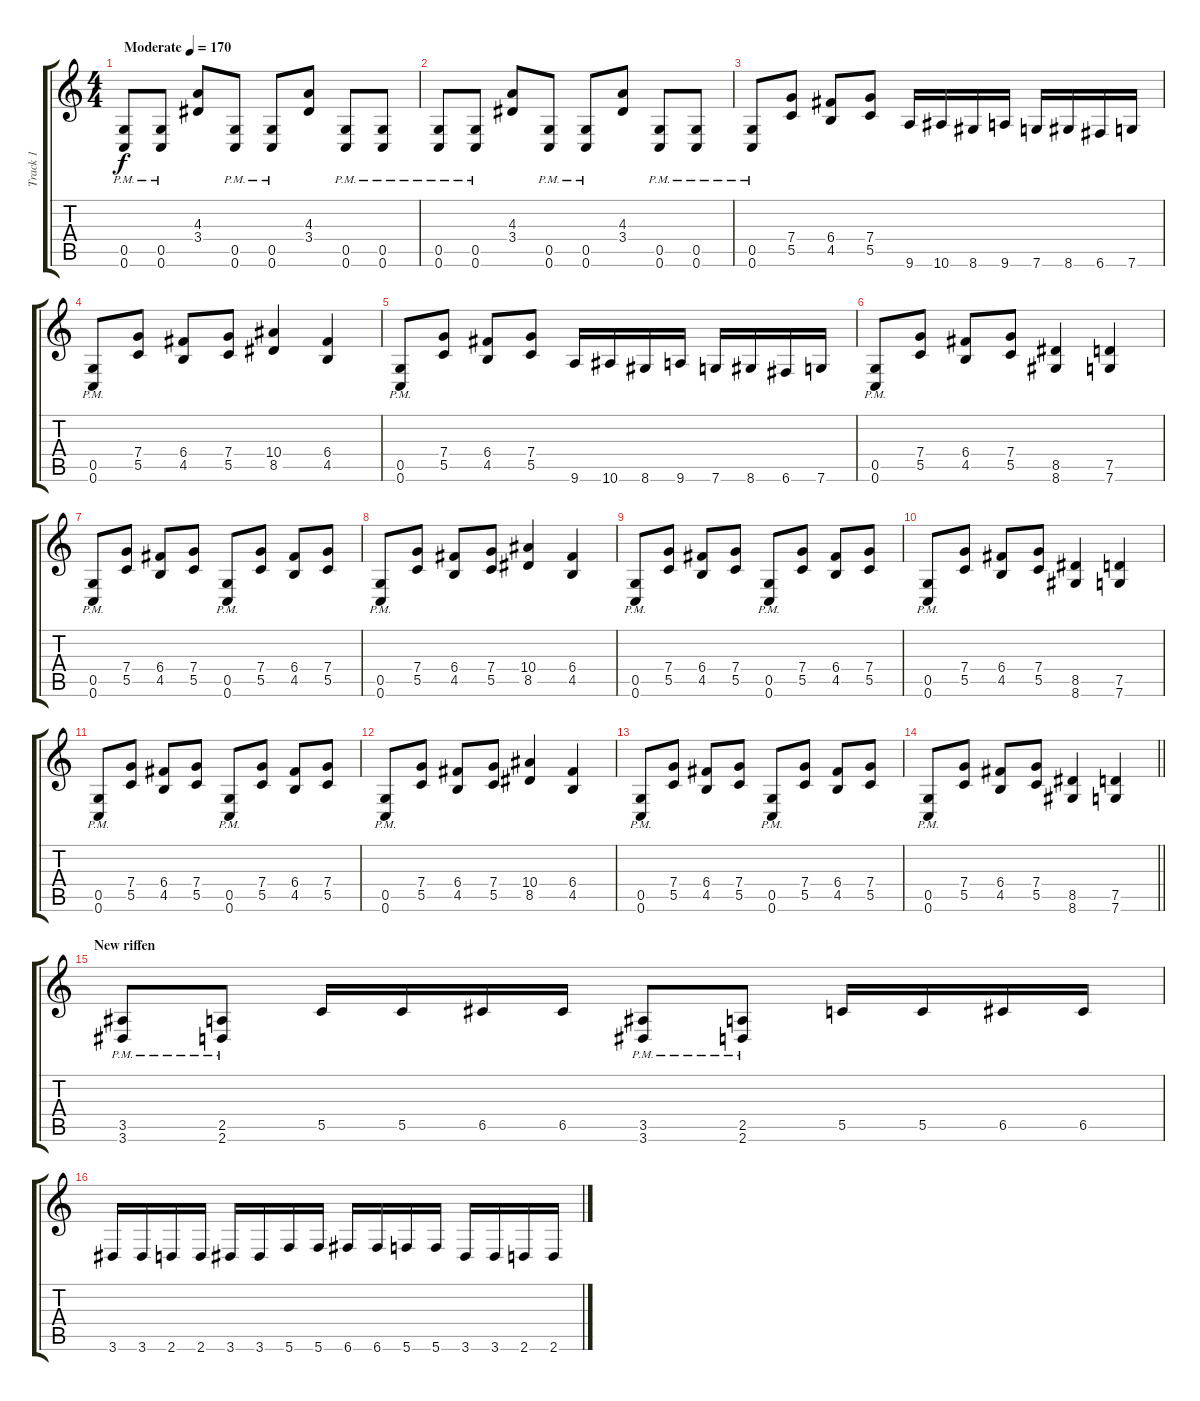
\track ("Track 1" "Track 1") {instrument distortionguitar}
\staff {score tabs}
\tuning (D4 A3 F3 C3 G2 C2) {hide}
\ts (4 4)
\tempo (170 "Moderate")
\clef g2
\ks c
(0.5{pm} 0.6{pm}).8{dy f instrument distortionguitar} (0.5{pm} 0.6{pm}).8 (4.3 3.4).8 (0.5{pm} 0.6{pm}).8 (0.5{pm} 0.6{pm}).8 (4.3 3.4).8 (0.5{pm} 0.6{pm}).8 (0.5{pm} 0.6{pm}).8 |
(0.5{pm} 0.6{pm}).8 (0.5{pm} 0.6{pm}).8 (4.3 3.4).8 (0.5{pm} 0.6{pm}).8 (0.5{pm} 0.6{pm}).8 (4.3 3.4).8 (0.5{pm} 0.6{pm}).8 (0.5{pm} 0.6{pm}).8 |
(0.5{pm} 0.6{pm}).8 (7.4 5.5).8 (6.4 4.5).8 (7.4 5.5).8 9.6.16 10.6.16 8.6.16 9.6.16 7.6.16 8.6.16 6.6.16 7.6.16 |
(0.5{pm} 0.6{pm}).8 (7.4 5.5).8 (6.4 4.5).8 (7.4 5.5).8 (10.4 8.5).4 (6.4 4.5).4 |
(0.5{pm} 0.6{pm}).8 (7.4 5.5).8 (6.4 4.5).8 (7.4 5.5).8 9.6.16 10.6.16 8.6.16 9.6.16 7.6.16 8.6.16 6.6.16 7.6.16 |
(0.5{pm} 0.6{pm}).8 (7.4 5.5).8 (6.4 4.5).8 (7.4 5.5).8 (8.5 8.6).4 (7.5 7.6).4 |
(0.5{pm} 0.6{pm}).8 (7.4 5.5).8 (6.4 4.5).8 (7.4 5.5).8 (0.5{pm} 0.6{pm}).8 (7.4 5.5).8 (6.4 4.5).8 (7.4 5.5).8 |
(0.5{pm} 0.6{pm}).8 (7.4 5.5).8 (6.4 4.5).8 (7.4 5.5).8 (10.4 8.5).4 (6.4 4.5).4 |
(0.5{pm} 0.6{pm}).8 (7.4 5.5).8 (6.4 4.5).8 (7.4 5.5).8 (0.5{pm} 0.6{pm}).8 (7.4 5.5).8 (6.4 4.5).8 (7.4 5.5).8 |
(0.5{pm} 0.6{pm}).8 (7.4 5.5).8 (6.4 4.5).8 (7.4 5.5).8 (8.5 8.6).4 (7.5 7.6).4 |
(0.5{pm} 0.6{pm}).8 (7.4 5.5).8 (6.4 4.5).8 (7.4 5.5).8 (0.5{pm} 0.6{pm}).8 (7.4 5.5).8 (6.4 4.5).8 (7.4 5.5).8 |
(0.5{pm} 0.6{pm}).8 (7.4 5.5).8 (6.4 4.5).8 (7.4 5.5).8 (10.4 8.5).4 (6.4 4.5).4 |
(0.5{pm} 0.6{pm}).8 (7.4 5.5).8 (6.4 4.5).8 (7.4 5.5).8 (0.5{pm} 0.6{pm}).8 (7.4 5.5).8 (6.4 4.5).8 (7.4 5.5).8 |
\barLineRight lightlight
(0.5{pm} 0.6{pm}).8 (7.4 5.5).8 (6.4 4.5).8 (7.4 5.5).8 (8.5 8.6).4 (7.5 7.6).4 |
\section ("" "New riffen")
(3.5{pm} 3.6{pm}).8 (2.5{pm} 2.6{pm}).8 5.5.16 5.5.16 6.5.16 6.5.16 (3.5{pm} 3.6{pm}).8 (2.5{pm} 2.6{pm}).8 5.5.16 5.5.16 6.5.16 6.5.16 |
3.6.16 3.6.16 2.6.16 2.6.16 3.6.16 3.6.16 5.6.16 5.6.16 6.6.16 6.6.16 5.6.16 5.6.16 3.6.16 3.6.16 2.6.16 2.6.16
